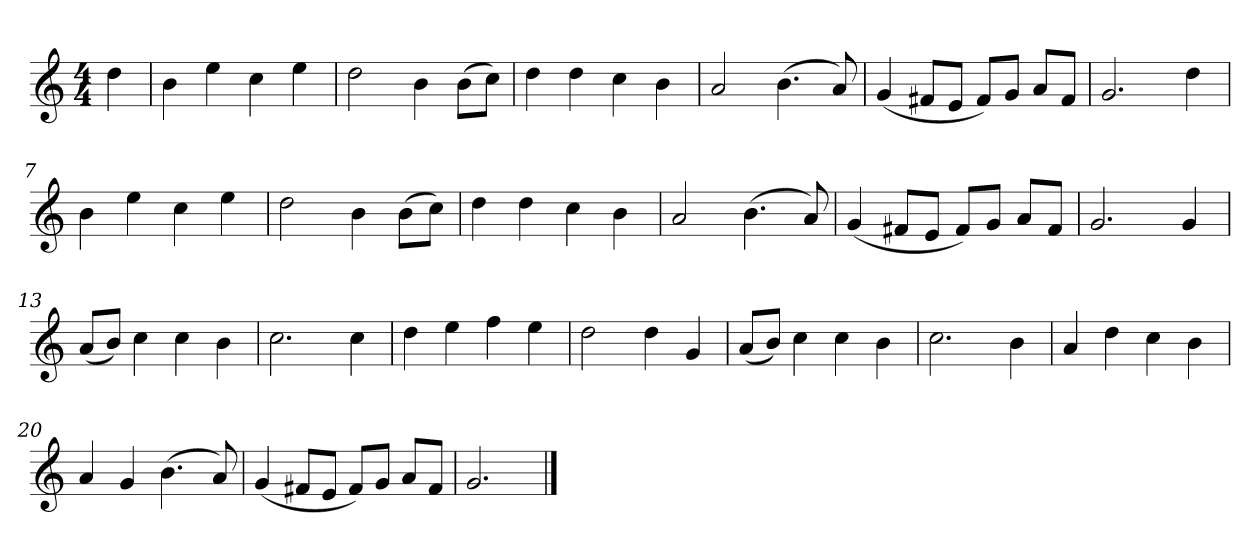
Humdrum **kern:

**kern
*part1
*staff1
*k[]
*M4/4
*MM120
=
4dd
=1
4b
4ee
4cc
4ee
=2
2dd
4b
(8bL
8ccJ)
=3
4dd
4dd
4cc
4b
=4
2a
(4.b
8a)
=5
(4g
8f#XL
8eJ
8f#L)
8gJ
8aL
8f#J
=6
2.g
4dd
=7
4b
4ee
4cc
4ee
=8
2dd
4b
(8bL
8ccJ)
=9
4dd
4dd
4cc
4b
=10
2a
(4.b
8a)
=11
(4g
8f#XL
8eJ
8f#L)
8gJ
8aL
8f#J
=12
2.g
4g
=13
(8aL
8bJ)
4cc
4cc
4b
=14
2.cc
4cc
=15
4dd
4ee
4ff
4ee
=16
2dd
4dd
4g
=17
(8aL
8bJ)
4cc
4cc
4b
=18
2.cc
4b
=19
4a
4dd
4cc
4b
=20
4a
4g
(4.b
8a)
=21
(4g
8f#XL
8eJ
8f#L)
8gJ
8aL
8f#J
=22
2.g
==
*-
